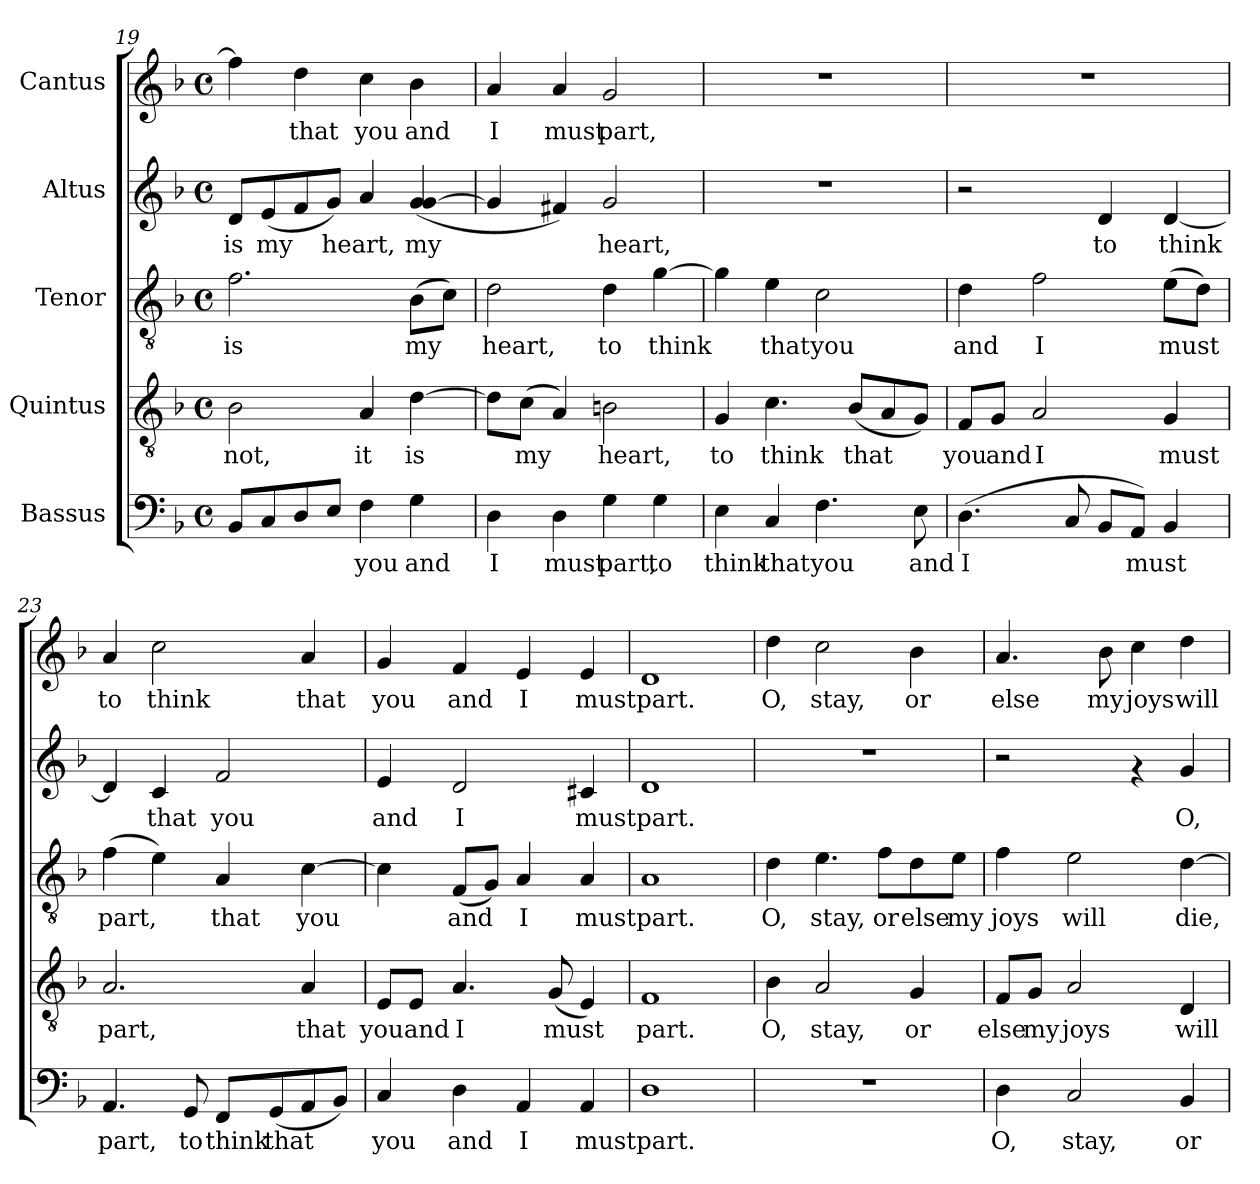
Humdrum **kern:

**kern	**text	**kern	**text	**kern	**text	**kern	**text	**kern	**text
*part5	*part5	*part4	*part4	*part3	*part3	*part2	*part2	*part1	*part1
*staff5	*staff5	*staff4	*staff4	*staff3	*staff3	*staff2	*staff2	*staff1	*staff1
*I"Bassus	*	*I"Quintus	*	*I"Tenor	*	*I"Altus	*	*I"Cantus	*
*clefF4	*	*clefGv2	*	*clefGv2	*	*clefG2	*	*clefG2	*
*k[b-]	*	*k[b-]	*	*k[b-]	*	*k[b-]	*	*k[b-]	*
*F:	*	*F:	*	*F:	*	*F:	*	*F:	*
*M4/4	*	*M4/4	*	*M4/4	*	*M4/4	*	*M4/4	*
*met(c)	*	*met(c)	*	*met(c)	*	*met(c)	*	*met(c)	*
=19	=19	=19	=19	=19	=19	=19	=19	=19	=19
!	!LO:LY:b:cj	!	!LO:LY:b:cj	!	!LO:LY:b:cj	!	!LO:LY:b	!	!LO:LY:b
8BB-/L	.	2B-\	not,	2.f\	is	8d/L	is	4ff\]	.
!	!LO:LY:b:cj	!	!	!	!	!	!LO:LY:b	!	!
8C/	.	.	.	.	.	(<8e/	my	.	.
!	!LO:LY:b:cj	!	!	!	!	!	!LO:LY:b	!	!LO:LY:b
8D/	.	.	.	.	.	8f/	.	4dd\	that
!	!LO:LY:b:cj	!	!	!	!	!	!LO:LY:b	!	!
8E/J	.	.	.	.	.	8g/J)	heart,	.	.
!	!LO:LY:b:cj	!	!LO:LY:b:cj	!	!	!	!LO:LY:b	!	!LO:LY:b
4F\	you	4A/	it	.	.	4a/	.	4cc\	you
!	!LO:LY:b:cj	!	!LO:LY:b:cj	!	!LO:LY:b:cj	!	!LO:LY:b	!	!LO:LY:b
4G\	and	[>4d\	is	(>8B-\L	my	(<4g/ [<4g/	my	4b-\	and
!	!	!	!	!	!LO:LY:b:cj	!	!	!	!
.	.	.	.	8c\J)	.	.	.	.	.
=20	=20	=20	=20	=20	=20	=20	=20	=20	=20
!	!LO:LY:b:cj	!	!LO:LY:b:cj	!	!LO:LY:b:cj	!	!LO:LY:b	!	!LO:LY:b
4D\	I	8d\L]	.	2d\	heart,	4g/]	.	4a/	I
!	!	!	!LO:LY:b:cj	!	!	!	!	!	!
.	.	(>8c\J	my	.	.	.	.	.	.
!	!LO:LY:b:cj	!	!LO:LY:b:cj	!	!	!	!LO:LY:b	!	!LO:LY:b
4D\	must	4A/)	.	.	.	4f#X/)	.	4a/	must
!	!LO:LY:b:cj	!	!LO:LY:b:cj	!	!LO:LY:b:cj	!	!LO:LY:b	!	!LO:LY:b
4G\	part,	2Bn\	heart,	4d\	to	2g/	heart,	2g/	part,
!	!LO:LY:b:cj	!	!	!	!LO:LY:b:cj	!	!	!	!
4G\	to	.	.	[>4g\	think	.	.	.	.
=21	=21	=21	=21	=21	=21	=21	=21	=21	=21
!	!LO:LY:b:cj	!	!LO:LY:b:cj	!	!LO:LY:b:cj	!	!	!	!
4E\	think	4G/	to	4g\]	.	1r	.	1r	.
!	!LO:LY:b:cj	!	!LO:LY:b:cj	!	!LO:LY:b:cj	!	!	!	!
4C/	that	4.c\	think	4e\	that	.	.	.	.
!	!LO:LY:b:cj	!	!	!	!LO:LY:b:cj	!	!	!	!
4.F\	you	.	.	2c\	you	.	.	.	.
!	!	!	!LO:LY:b:cj	!	!	!	!	!	!
.	.	(<8B-/L	that	.	.	.	.	.	.
!	!	!	!LO:LY:b:cj	!	!	!	!	!	!
.	.	8A/	.	.	.	.	.	.	.
!	!LO:LY:b:cj	!	!LO:LY:b:cj	!	!	!	!	!	!
8E\	and	8G/J)	.	.	.	.	.	.	.
!!LO:PB:g=z
=22	=22	=22	=22	=22	=22	=22	=22	=22	=22
!	!LO:LY:b:cj	!	!LO:LY:b:cj	!	!LO:LY:b:cj	!	!	!	!
(>4.D\	I	8F/L	you	4d\	and	2r	.	1r	.
!	!	!	!LO:LY:b:cj	!	!	!	!	!	!
.	.	8G/J	and	.	.	.	.	.	.
!	!	!	!LO:LY:b:cj	!	!LO:LY:b:cj	!	!	!	!
.	.	2A/	I	2f\	I	.	.	.	.
!	!LO:LY:b:cj	!	!	!	!	!	!	!	!
8C/	.	.	.	.	.	.	.	.	.
!	!LO:LY:b:cj	!	!	!	!	!	!LO:LY:b	!	!
8BB-/L	.	.	.	.	.	4d/	to	.	.
!	!LO:LY:b:cj	!	!	!	!	!	!	!	!
8AA/J)	must	.	.	.	.	.	.	.	.
!	!LO:LY:b:cj	!	!LO:LY:b:cj	!	!LO:LY:b:cj	!	!LO:LY:b	!	!
4BB-/	.	4G/	must	(>8e\L	must	[<4d/	think	.	.
!	!	!	!	!	!LO:LY:b:cj	!	!	!	!
.	.	.	.	8d\J)	.	.	.	.	.
=23	=23	=23	=23	=23	=23	=23	=23	=23	=23
!	!LO:LY:b:cj	!	!LO:LY:b:cj	!	!LO:LY:b:cj	!	!LO:LY:b	!	!LO:LY:b
4.AA/	part,	2.A/	part,	(>4f\	part,	4d/]	.	4a/	to
!	!	!	!	!	!LO:LY:b:cj	!	!LO:LY:b	!	!LO:LY:b
.	.	.	.	4e\)	.	4c/	that	2cc\	think
!	!LO:LY:b:cj	!	!	!	!	!	!	!	!
8GG/	to	.	.	.	.	.	.	.	.
!	!LO:LY:b:cj	!	!	!	!LO:LY:b:cj	!	!LO:LY:b	!	!
8FF/L	think	.	.	4A/	that	2f/	you	.	.
!	!LO:LY:b:cj	!	!	!	!	!	!	!	!
(<8GG/	that	.	.	.	.	.	.	.	.
!	!LO:LY:b:cj	!	!LO:LY:b:cj	!	!LO:LY:b:cj	!	!	!	!LO:LY:b
8AA/	.	4A/	that	[>4c\	you	.	.	4a/	that
!	!LO:LY:b:cj	!	!	!	!	!	!	!	!
8BB-/J)	.	.	.	.	.	.	.	.	.
=24	=24	=24	=24	=24	=24	=24	=24	=24	=24
!	!LO:LY:b:cj	!	!LO:LY:b:cj	!	!LO:LY:b:cj	!	!LO:LY:b	!	!LO:LY:b
4C/	you	8E/L	you	4c\]	.	4e/	and	4g/	you
!	!	!	!LO:LY:b:cj	!	!	!	!	!	!
.	.	8E/J	and	.	.	.	.	.	.
!	!LO:LY:b:cj	!	!LO:LY:b:cj	!	!LO:LY:b:cj	!	!LO:LY:b	!	!LO:LY:b
4D\	and	4.A/	I	(<8F/L	and	2d/	I	4f/	and
!	!	!	!	!	!LO:LY:b:cj	!	!	!	!
.	.	.	.	8G/J)	.	.	.	.	.
!	!LO:LY:b:cj	!	!	!	!LO:LY:b:cj	!	!	!	!LO:LY:b
4AA/	I	.	.	4A/	I	.	.	4e/	I
!	!	!	!LO:LY:b:cj	!	!	!	!	!	!
.	.	(<8G/	must	.	.	.	.	.	.
!	!LO:LY:b:cj	!	!LO:LY:b:cj	!	!LO:LY:b:cj	!	!LO:LY:b	!	!LO:LY:b
4AA/	must	4E/)	.	4A/	must	4c#X/	must	4e/	must
=25	=25	=25	=25	=25	=25	=25	=25	=25	=25
!	!LO:LY:b:cj	!	!LO:LY:b:cj	!	!LO:LY:b:cj	!	!LO:LY:b	!	!LO:LY:b
1D	part.	1F	part.	1A	part.	1d	part.	1d	part.
=26	=26	=26	=26	=26	=26	=26	=26	=26	=26
!	!	!	!LO:LY:b:cj	!	!LO:LY:b:cj	!	!	!	!LO:LY:b
1r	.	4B-\	O,	4d\	O,	1r	.	4dd\	O,
!	!	!	!LO:LY:b:cj	!	!LO:LY:b:cj	!	!	!	!LO:LY:b
.	.	2A/	stay,	4.e\	stay,	.	.	2cc\	stay,
!	!	!	!	!	!LO:LY:b:cj	!	!	!	!
.	.	.	.	8f\L	or	.	.	.	.
!	!	!	!LO:LY:b:cj	!	!LO:LY:b:cj	!	!	!	!LO:LY:b
.	.	4G/	or	8d\	else	.	.	4b-\	or
!	!	!	!	!	!LO:LY:b:cj	!	!	!	!
.	.	.	.	8e\J	my	.	.	.	.
!!LO:PB:g=z
=27	=27	=27	=27	=27	=27	=27	=27	=27	=27
!	!LO:LY:b:cj	!	!LO:LY:b:cj	!	!LO:LY:b:cj	!	!	!	!LO:LY:b
4D\	O,	8F/L	else	4f\	joys	2r	.	4.a/	else
!	!	!	!LO:LY:b:cj	!	!	!	!	!	!
.	.	8G/J	my	.	.	.	.	.	.
!	!LO:LY:b:cj	!	!LO:LY:b:cj	!	!LO:LY:b:cj	!	!	!	!
2C/	stay,	2A/	joys	2e\	will	.	.	.	.
!	!	!	!	!	!	!	!	!	!LO:LY:b
.	.	.	.	.	.	.	.	8b-\	my
!	!	!	!	!	!	!	!	!	!LO:LY:b
.	.	.	.	.	.	4rf	.	4cc\	joys
!	!LO:LY:b:cj	!	!LO:LY:b:cj	!	!LO:LY:b:cj	!	!LO:LY:b	!	!LO:LY:b
4BB-/	or	4D/	will	[>4d\	die,	4g/	O,	4dd\	will
=	=	=	=	=	=	=	=	=	=
*-	*-	*-	*-	*-	*-	*-	*-	*-	*-
